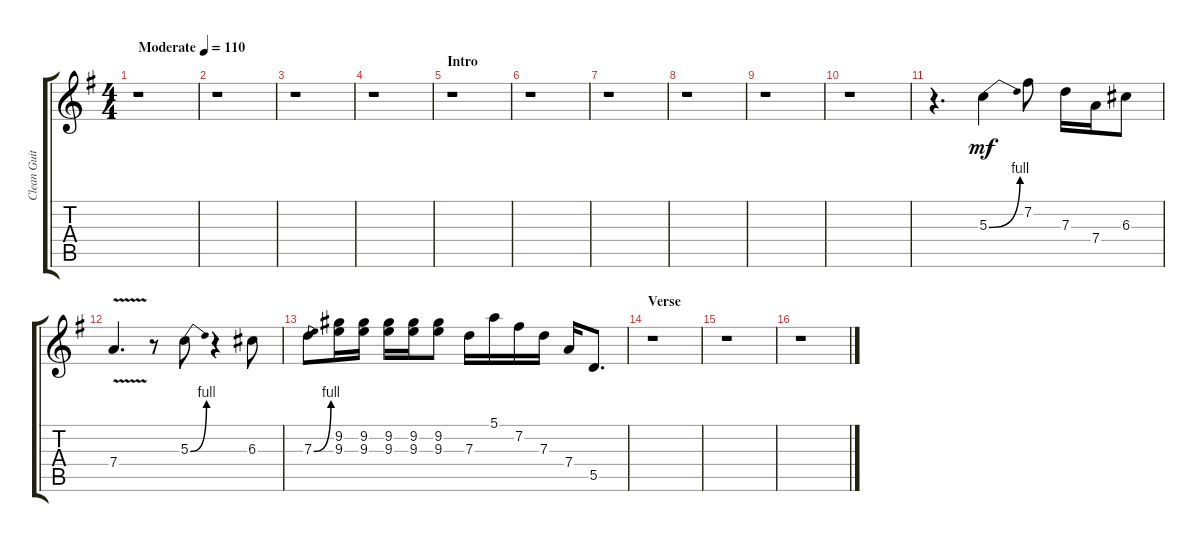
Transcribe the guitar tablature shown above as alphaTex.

\track ("Clean Guitar" "Clean Guit") {instrument electricguitarjazz}
\staff {score tabs}
\tuning (E4 B3 G3 D3 A2 E2) {hide}
\ts (4 4)
\tempo (110 "Moderate")
\clef g2
\ks g
r.1{dy mf instrument electricguitarjazz} |
r.1 |
r.1 |
r.1 |
\section ("" "Intro")
r.1 |
r.1 |
r.1 |
r.1 |
r.1 |
r.1 |
r.4{d} 5.3{be (bend 0 0 60 4)}.4 7.2.8 7.3.16 7.4.16 6.3.8 |
7.4{v}.4{d} r.8 5.3{be (bend 0 0 60 4)}.8 r.4 6.3.8 |
7.3{be (bend 0 0 60 4)}.8 (9.2 9.3).16 (9.2 9.3).16 (9.2 9.3).16 (9.2 9.3).16 (9.2 9.3).8 7.3.16 5.1.16 7.2.16 7.3.16 7.4.16 5.5.8{d} |
\section ("" "Verse")
r.1 |
r.1 |
r.1
